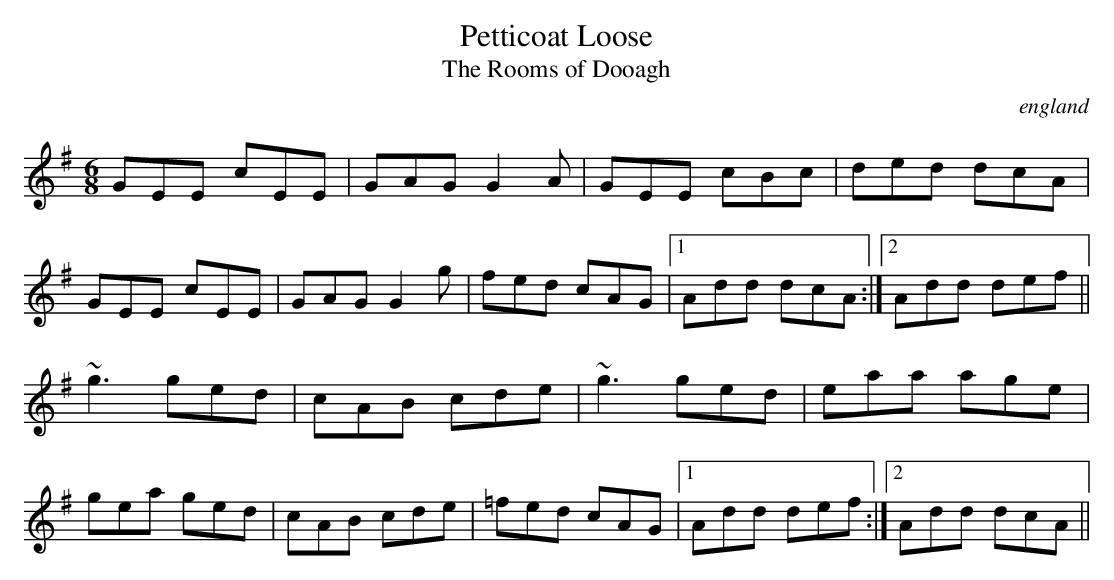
X:1
T:Petticoat Loose
T:Rooms of Dooagh, The
O:england
M:6/8
L:1/8
K:Ador
GEE cEE|GAG G2A|GEE cBc|ded dcA|
GEE cEE|GAG G2g|fed cAG|1 Add dcA:|2 Add def||
~g3 ged|cAB cde|~g3 ged|eaa age|
gea ged|cAB cde|=fed cAG|1 Add def:|2 Add dcA||
